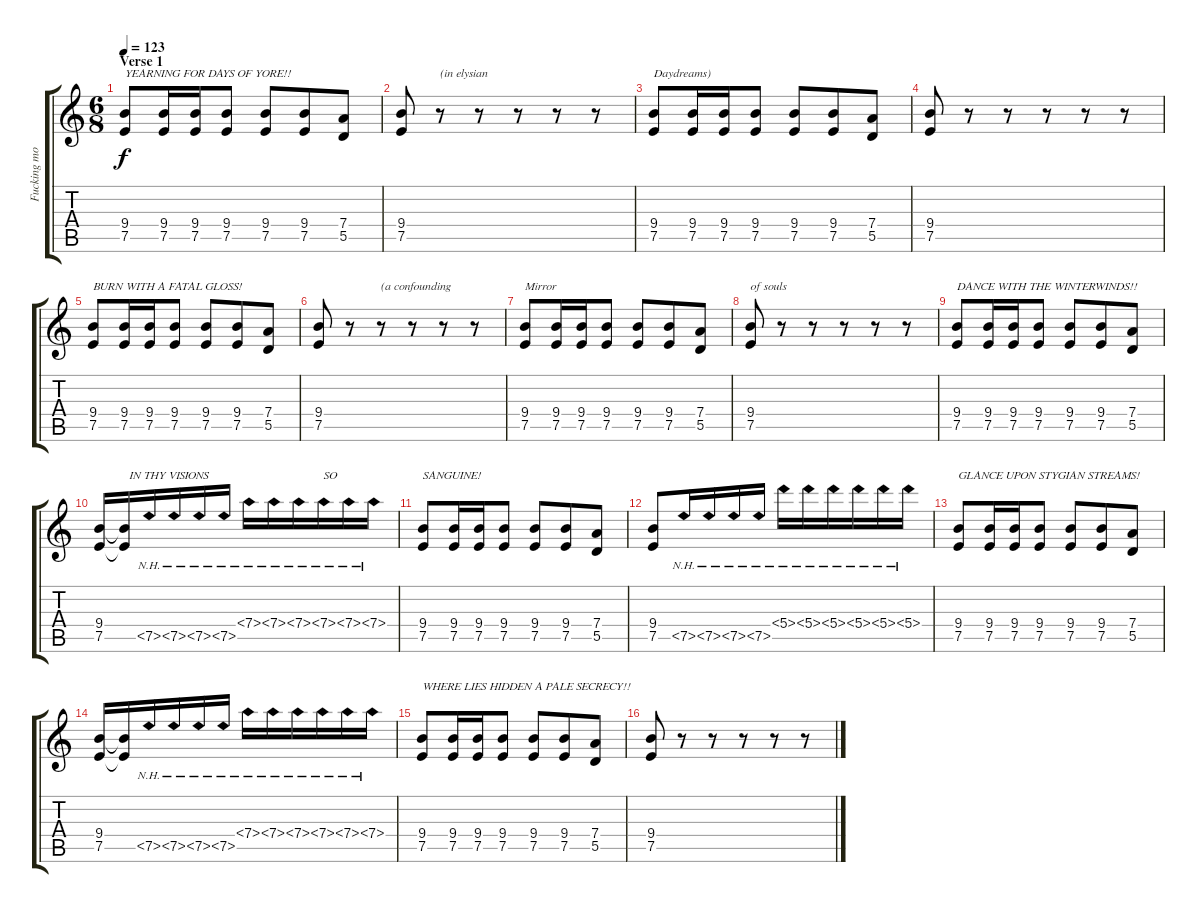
\track ("Fucking morten!! GOD!!" "Fucking mo") {instrument distortionguitar}
\staff {score tabs}
\tuning (E4 B3 G3 D3 A2 E2) {hide}
\ts (6 8)
\section ("" "Verse 1")
\tempo 123
\clef g2
\ks c
(9.4 7.5).8{txt "YEARNING FOR DAYS OF YORE!!" dy f} (9.4 7.5).16 (9.4 7.5).16 (9.4 7.5).8 (9.4 7.5).8 (9.4 7.5).8 (7.4 5.5).8 |
(9.4 7.5).8 r.8{txt "(in elysian"} r.8 r.8 r.8 r.8 |
(9.4 7.5).8{txt "Daydreams)"} (9.4 7.5).16 (9.4 7.5).16 (9.4 7.5).8 (9.4 7.5).8 (9.4 7.5).8 (7.4 5.5).8 |
(9.4 7.5).8 r.8 r.8 r.8 r.8 r.8 |
(9.4 7.5).8{txt "BURN WITH A FATAL GLOSS!"} (9.4 7.5).16 (9.4 7.5).16 (9.4 7.5).8 (9.4 7.5).8 (9.4 7.5).8 (7.4 5.5).8 |
(9.4 7.5).8 r.8 r.8{txt "(a confounding "} r.8 r.8 r.8 |
(9.4 7.5).8{txt "Mirror"} (9.4 7.5).16 (9.4 7.5).16 (9.4 7.5).8 (9.4 7.5).8 (9.4 7.5).8 (7.4 5.5).8 |
(9.4 7.5).8{txt "of souls"} r.8 r.8 r.8 r.8 r.8 |
(9.4 7.5).8{txt "DANCE WITH THE WINTERWINDS!!"} (9.4 7.5).16 (9.4 7.5).16 (9.4 7.5).8 (9.4 7.5).8 (9.4 7.5).8 (7.4 5.5).8 |
(9.4 7.5).16{txt "          IN THY VISIONS"} (9.4{t} 7.5{t}).16 7.5{nh}.16 7.5{nh}.16 7.5{nh}.16 7.5{nh}.16 7.4{nh}.16 7.4{nh}.16 7.4{nh}.16 7.4{nh}.16{txt "SO"} 7.4{nh}.16 7.4{nh}.16 |
(9.4 7.5).8{txt "SANGUINE!"} (9.4 7.5).16 (9.4 7.5).16 (9.4 7.5).8 (9.4 7.5).8 (9.4 7.5).8 (7.4 5.5).8 |
(9.4 7.5).8 7.5{nh}.16 7.5{nh}.16 7.5{nh}.16 7.5{nh}.16 5.4{nh}.16 5.4{nh}.16 5.4{nh}.16 5.4{nh}.16 5.4{nh}.16 5.4{nh}.16 |
(9.4 7.5).8{txt "GLANCE UPON STYGIAN STREAMS!"} (9.4 7.5).16 (9.4 7.5).16 (9.4 7.5).8 (9.4 7.5).8 (9.4 7.5).8 (7.4 5.5).8 |
(9.4 7.5).16 (9.4{t} 7.5{t}).16 7.5{nh}.16 7.5{nh}.16 7.5{nh}.16 7.5{nh}.16 7.4{nh}.16 7.4{nh}.16 7.4{nh}.16 7.4{nh}.16 7.4{nh}.16 7.4{nh}.16 |
(9.4 7.5).8{txt "WHERE LIES HIDDEN A PALE SECRECY!!"} (9.4 7.5).16 (9.4 7.5).16 (9.4 7.5).8 (9.4 7.5).8 (9.4 7.5).8 (7.4 5.5).8 |
(9.4 7.5).8 r.8 r.8 r.8 r.8 r.8
